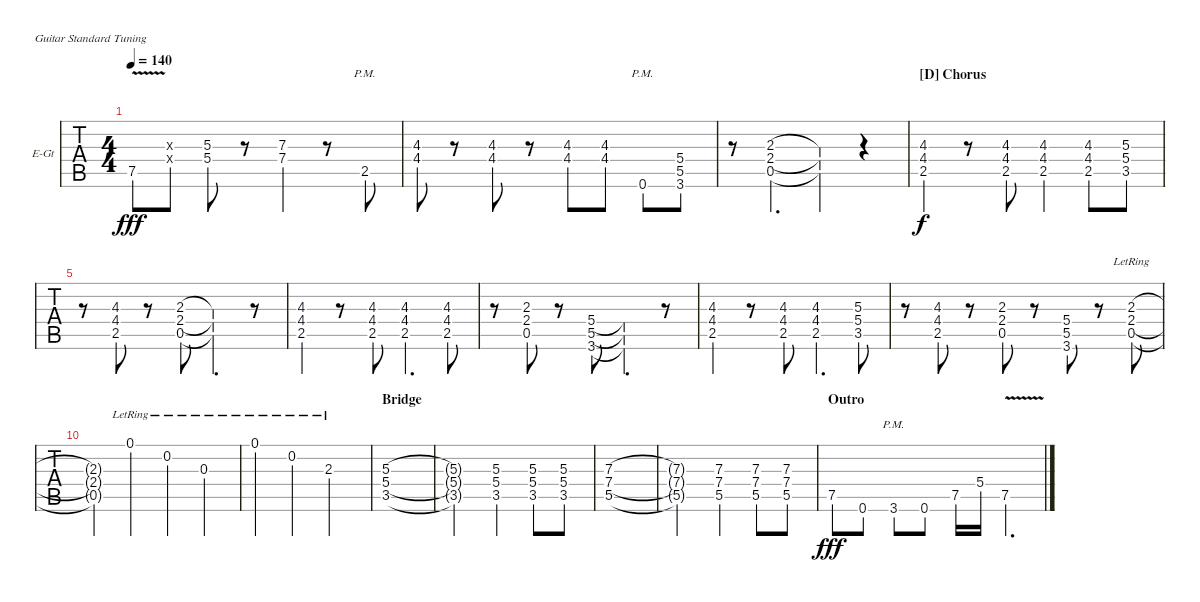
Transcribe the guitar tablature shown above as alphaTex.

\bracketExtendMode nobrackets
\firstSystemTrackNameOrientation horizontal
\otherSystemsTrackNameOrientation horizontal
\defaultBarNumberDisplay FirstOfSystem
\track ("Rhythm" "E-Gt") {instrument distortionguitar}
\staff {tabs}
\tuning (E4 B3 G3 D3 A2 E2)
\ts (4 4)
\tempo 140
\clef g2
\scale
0.253807
\ks c
7.5{v t}.8{dy fff} (5.4{x} 5.3{x}).8 (5.4 5.3).8 r.8 (7.4 7.3).4 r.8 2.5{pm}.8 |
\scale
0.270728 (4.4 4.3).8 r.8 (4.4 4.3).8 r.8 (4.4 4.3).8 (4.4 4.3).8 0.6{pm}.8 (3.6 5.5 5.4).8 |
\scale
0.201354 r.8 (2.4 0.5 2.3).4{d lyrics (0 "") lyrics (1 "") lyrics (2 "") lyrics (3 "") lyrics (4 "")} (2.4{t} 0.5{t} 2.3{t}).4{lyrics (0 "") lyrics (1 "") lyrics (2 "") lyrics (3 "") lyrics (4 "")} r.4 |
\section ("D" "Chorus")
\scale
0.255941 (4.4 4.3 2.5).4{dy f} r.8 (4.4 4.3 2.5).8 (4.4 4.3 2.5).4 (4.4 4.3 2.5).8 (5.4 5.3 3.5).8 |
\scale
0.254113 r.8 (4.4 4.3 2.5).8 r.8 (2.4 2.3 0.5).8 (2.4{t} 2.3{t} 0.5{t}).4{d} r.8 |
\scale
0.235832 (2.5 4.4 4.3).4 r.8 (2.5 4.4 4.3).8 (2.5 4.3 4.4).4{d} (2.5 4.4 4.3).8 |
\scale
0.254113 r.8 (0.5 2.3 2.4).8 r.8 (5.5 3.6 5.4).8 (5.5{t} 3.6{t} 5.4{t}).4{d} r.8 |
\scale
0.250485 (2.5 4.3 4.4).4 r.8 (2.5 4.4 4.3).8 (2.5 4.3 4.4).4{d} (3.5 5.4 5.3).8 |
\scale
0.31068 r.8 (2.5 4.4 4.3).8 r.8 (0.5 2.3 2.4).8 r.8 (3.6 5.5 5.4).8 r.8 (0.5{lr} 2.4{lr} 2.3{lr}).8 |
\scale
0.23301 (0.5{t} 2.4{t} 2.3{t}).4 0.1{lr}.4 0.2{lr}.4 0.3{lr}.4 |
\scale
0.205825 0.1{lr}.4 0.2{lr}.4 2.3{lr}.2 |
\section ("" "Bridge")
\scale
0.170455 (5.3 5.4 3.5).1 |
\scale
0.329545 (5.3{t} 5.4{t} 3.5{t}).2 (5.3 5.4 3.5).4 (5.3 5.4 3.5).8 (5.3 5.4 3.5).8 |
\scale
0.170455 (7.3 7.4 5.5).1 |
\scale
0.329545 (7.3{t} 7.4{t} 5.5{t}).2 (7.3 7.4 5.5).4 (7.3 7.4 5.5).8 (7.3 7.4 5.5).8 |
\section ("" "Outro")
\scale
0.240356 7.5.8{dy fff} 0.6.8 3.6{pm}.8 0.6.8 7.5.16 5.4.16 7.5{v}.4{d}
